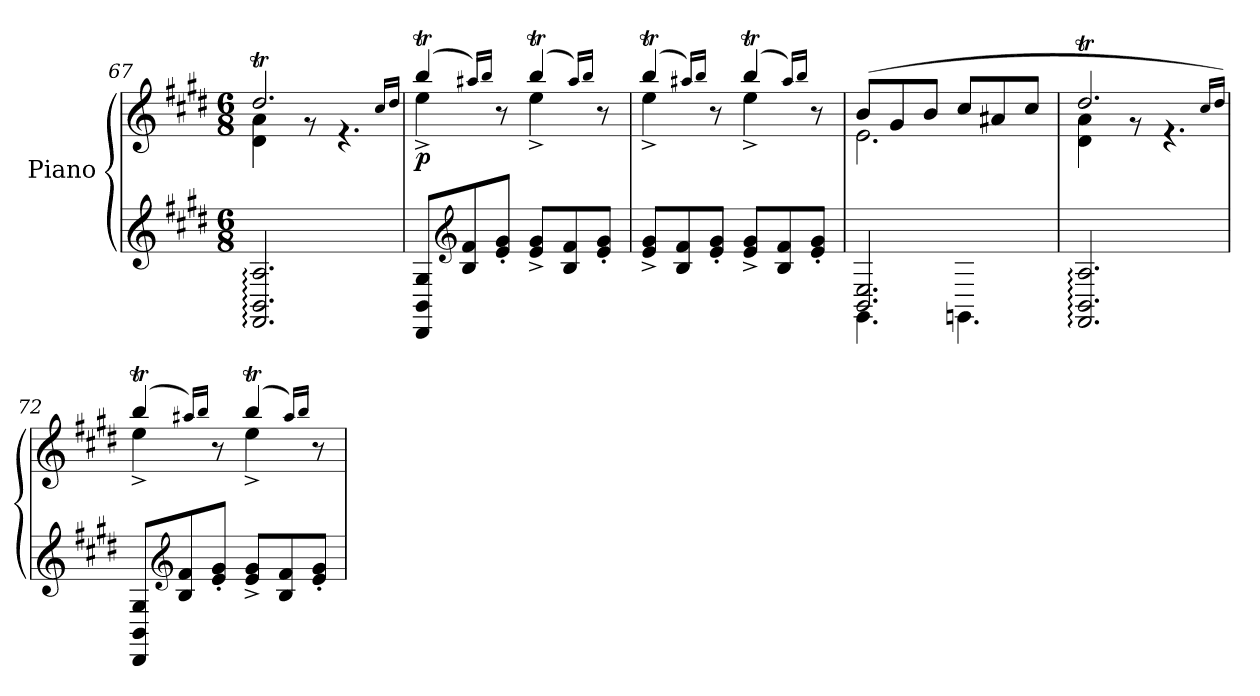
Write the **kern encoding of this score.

**kern	**kern	**dynam
*part1	*part1	*part1
*staff2	*staff1	*staff1/2
*I"Piano	*	*
*clefG2	*clefG2	*
*k[f#c#g#d#]	*k[f#c#g#d#]	*
*E:	*E:	*
*M6/8	*M6/8	*
=67	=67	=67
*	*^	*
2.FF#/: 2.BB/: 2.A/:	2.dd#t/	4d#\ 4a\	.
.	.	8r	.
.	.	4.r	.
.	16qcc#/LL	.	.
.	16qdd#/JJ	.	.
!!LO:LB:g=z	!!
=68	=68	=68	=68
!	!	!	!LO:DY:b
8DD#/ 8BB/ 8G#/L	(>4bbT/	4ee^\	p
*clefG2	*	*	*
8B/ 8f#/	.	.	.
.	16qaa#X/LL)	.	.
.	16qbb/JJ	.	.
8e/' 8g#/'J	8r	8ryy	.
8e/^ 8g#/^L	(>4bbT/	4ee^\	.
8B/ 8f#/	.	.	.
.	16qaa#/LL)	.	.
.	16qbb/JJ	.	.
8e/' 8g#/'J	8r	8ryy	.
=69	=69	=69	=69
8e/^ 8g#/^L	(>4bbT/	4ee^\	.
8B/ 8f#/	.	.	.
.	16qaa#X/LL)	.	.
.	16qbb/JJ	.	.
8e/' 8g#/'J	8r	8ryy	.
8e/^ 8g#/^L	(>4bbT/	4ee^\	.
8B/ 8f#/	.	.	.
.	16qaa#/LL)	.	.
.	16qbb/JJ	.	.
8e/' 8g#/'J	8r	8ryy	.
=70	=70	=70	=70
*^	*	*	*
2.BB/ 2.E/	4.GG#\	(>8b/L	2.e\	.
.	.	8g#/	.	.
.	.	8b/J	.	.
.	4.GGn\	8cc#/L	.	.
.	.	8a#X/	.	.
.	.	8cc#/J	.	.
*v	*v	*	*	*
=71	=71	=71	=71
2.FF#/: 2.BB/: 2.A/:	2.dd#t/	4d#\ 4a\	.
.	.	8r	.
.	.	4.r	.
.	16qcc#/LL	.	.
.	16qdd#/JJ)	.	.
!!LO:LB:g=z	!!
=72	=72	=72	=72
8DD#/ 8BB/ 8G#/L	(>4bbT/	4ee^\	.
*clefG2	*	*	*
8B/ 8f#/	.	.	.
.	16qaa#X/LL)	.	.
.	16qbb/JJ	.	.
8e/' 8g#/'J	8r	8ryy	.
8e/^ 8g#/^L	(>4bbT/	4ee^\	.
8B/ 8f#/	.	.	.
.	16qaa#/LL)	.	.
.	16qbb/JJ	.	.
8e/' 8g#/'J	8r	8ryy	.
*	*v	*v	*
=	=	=
*-	*-	*-
